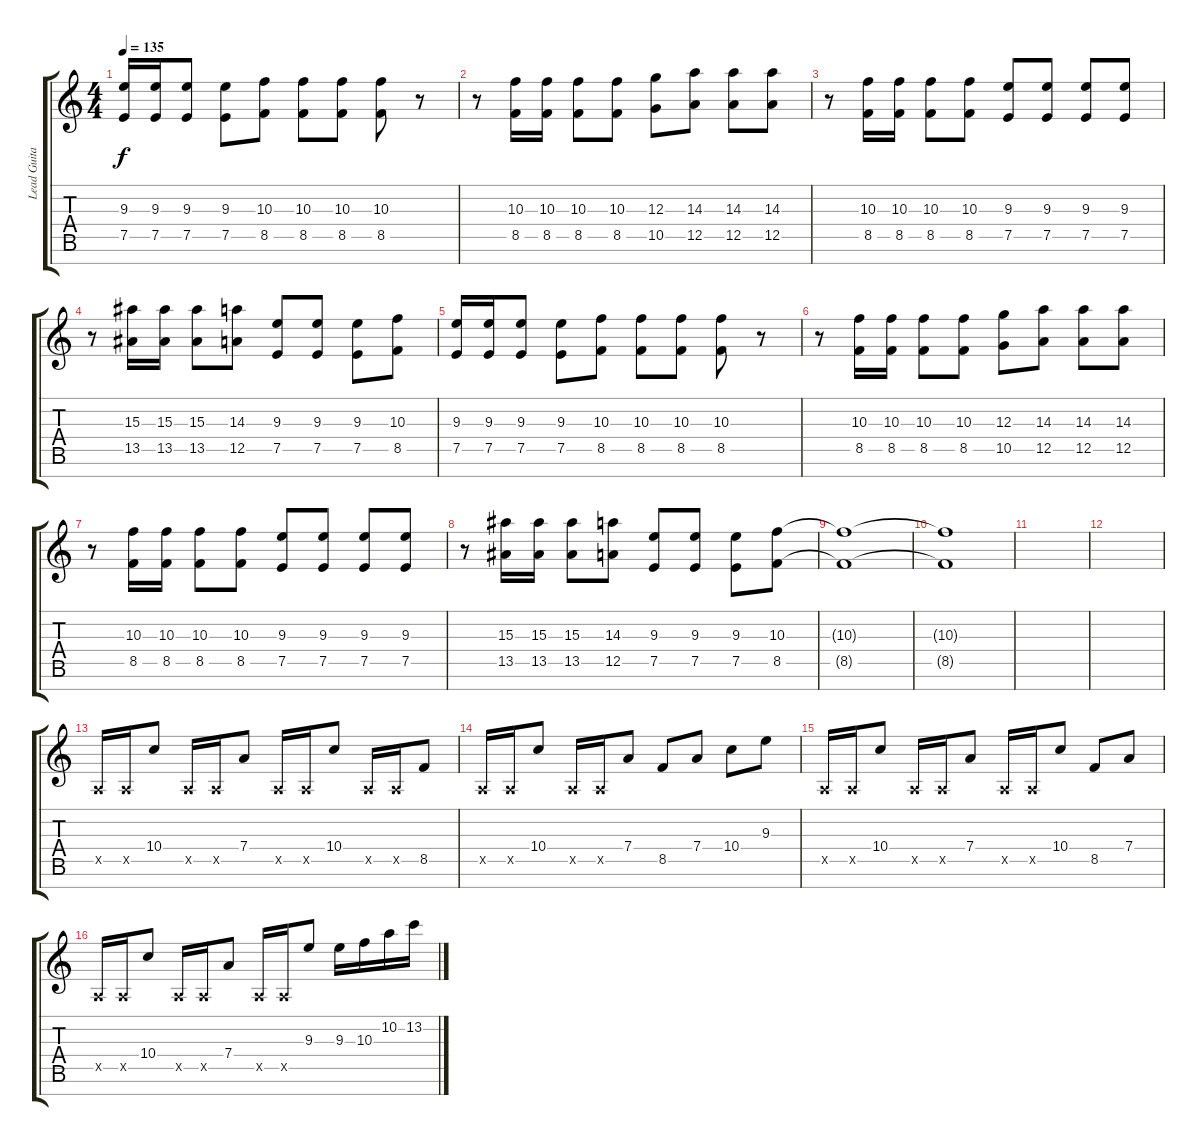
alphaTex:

\track ("Lead Guitar" "Lead Guita") {instrument overdrivenguitar}
\staff {score tabs}
\tuning (E4 B3 G3 D3 A2 E2 B1) {hide}
\ts (4 4)
\tempo 135
\clef g2
\ks c
(9.3 7.5).16{dy f} (9.3 7.5).16 (9.3 7.5).8 (9.3 7.5).8 (10.3 8.5).8 (10.3 8.5).8 (10.3 8.5).8 (10.3 8.5).8 r.8 |
r.8 (10.3 8.5).16 (10.3 8.5).16 (10.3 8.5).8 (10.3 8.5).8 (12.3 10.5).8 (14.3 12.5).8 (14.3 12.5).8 (14.3 12.5).8 |
r.8 (10.3 8.5).16 (10.3 8.5).16 (10.3 8.5).8 (10.3 8.5).8 (9.3 7.5).8 (9.3 7.5).8 (9.3 7.5).8 (9.3 7.5).8 |
r.8 (15.3 13.5).16 (15.3 13.5).16 (15.3 13.5).8 (14.3 12.5).8 (9.3 7.5).8 (9.3 7.5).8 (9.3 7.5).8 (10.3 8.5).8 |
(9.3 7.5).16 (9.3 7.5).16 (9.3 7.5).8 (9.3 7.5).8 (10.3 8.5).8 (10.3 8.5).8 (10.3 8.5).8 (10.3 8.5).8 r.8 |
r.8 (10.3 8.5).16 (10.3 8.5).16 (10.3 8.5).8 (10.3 8.5).8 (12.3 10.5).8 (14.3 12.5).8 (14.3 12.5).8 (14.3 12.5).8 |
r.8 (10.3 8.5).16 (10.3 8.5).16 (10.3 8.5).8 (10.3 8.5).8 (9.3 7.5).8 (9.3 7.5).8 (9.3 7.5).8 (9.3 7.5).8 |
r.8 (15.3 13.5).16 (15.3 13.5).16 (15.3 13.5).8 (14.3 12.5).8 (9.3 7.5).8 (9.3 7.5).8 (9.3 7.5).8 (10.3 8.5).8 |
(10.3{t} 8.5{t}).1{volume 0} |
(10.3{t} 8.5{t}).1 |
|
|
0.5{x}.16{volume 16} 0.5{x}.16 10.4.8 0.5{x}.16 0.5{x}.16 7.4.8 0.5{x}.16 0.5{x}.16 10.4.8 0.5{x}.16 0.5{x}.16 8.5.8 |
0.5{x}.16 0.5{x}.16 10.4.8 0.5{x}.16 0.5{x}.16 7.4.8 8.5.8 7.4.8 10.4.8 9.3.8 |
0.5{x}.16 0.5{x}.16 10.4.8 0.5{x}.16 0.5{x}.16 7.4.8 0.5{x}.16 0.5{x}.16 10.4.8 8.5.8 7.4.8 |
0.5{x}.16 0.5{x}.16 10.4.8 0.5{x}.16 0.5{x}.16 7.4.8 0.5{x}.16 0.5{x}.16 9.3.8 9.3.16 10.3.16 10.2.16 13.2.16
